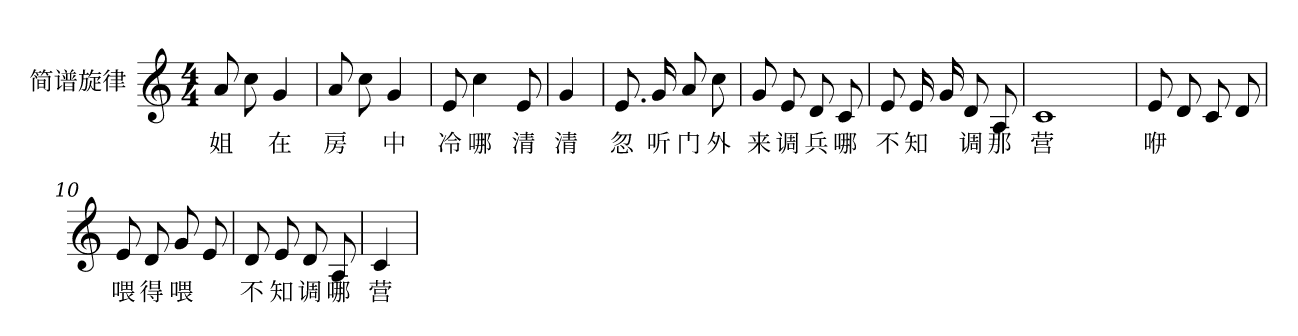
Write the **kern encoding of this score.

**kern	**text
*part1	*part1
*staff1	*staff1
*I"简谱旋律	*
*k[]	*
*M4/4	*
=1	=1
8a	姐
8cc	.
4g	在
=2	=2
8a	房
8cc	.
4g	中
=3	=3
8e	冷
4cc	哪
8e	清
=4	=4
4g	清
=5	=5
8.e	忽
16g	听
8a	门
8cc	外
=6	=6
8g	来
8e	调
8d	兵
8c	哪
=7	=7
8e	不
16e	知
16g	.
8d	调
8A	那
=8	=8
1c	营
=9	=9
8e	咿
8d	.
8c	.
8d	.
=10	=10
8e	喂
8d	得
8g	喂
8e	.
=11	=11
8d	不
8e	知
8d	调
8A	哪
=12	=12
4c	营
=	=
*-	*-
